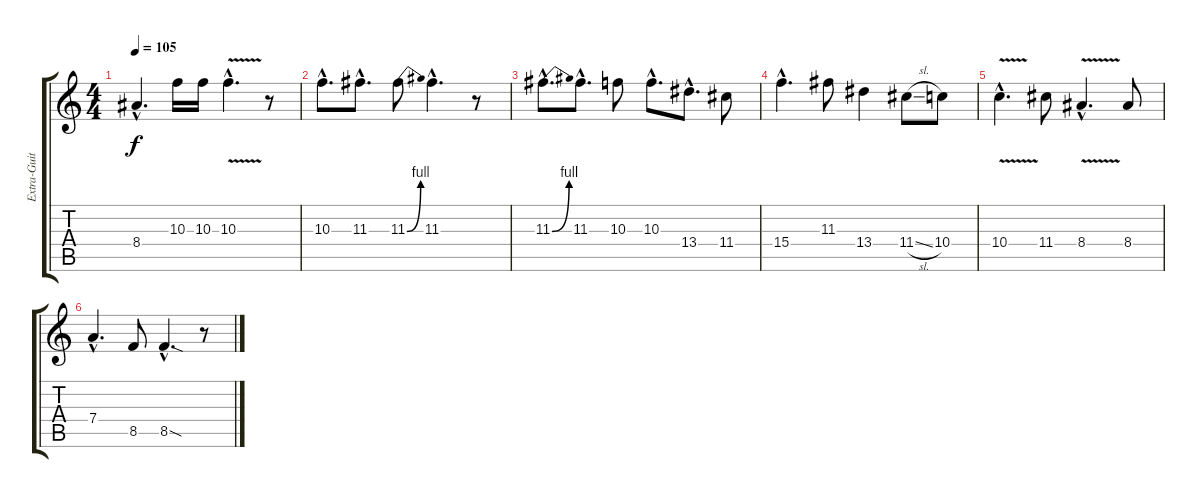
\track ("Extra-Guitar - BG" "Extra-Guit") {instrument distortionguitar}
\staff {score tabs}
\tuning (E4 B3 G3 D3 A2 E2) {hide}
\ts (4 4)
\tempo 105
\clef g2
\ks c
8.4{hac}.4{d dy f} 10.3.16 10.3.16 10.3{v hac}.4{d} r.8 |
10.3{hac}.8{d} 11.3{hac}.8{d} 11.3{be (bend 0 0 60 4)}.8 11.3{hac}.4{d} r.8 |
11.3{be (bend 0 0 60 4) hac}.8{d} 11.3{hac}.8{d} 10.3.8 10.3{hac}.8{d} 13.4{hac}.8{d} 11.4.8 |
15.4{hac}.4{d} 11.3.8 13.4.4 11.4{sl}.8 10.4.8 |
10.4{v hac}.4{d} 11.4.8 8.4{v hac}.4{d} 8.4.8 |
7.4{hac}.4{d} 8.5.8 8.5{sod hac}.4{d} r.8
